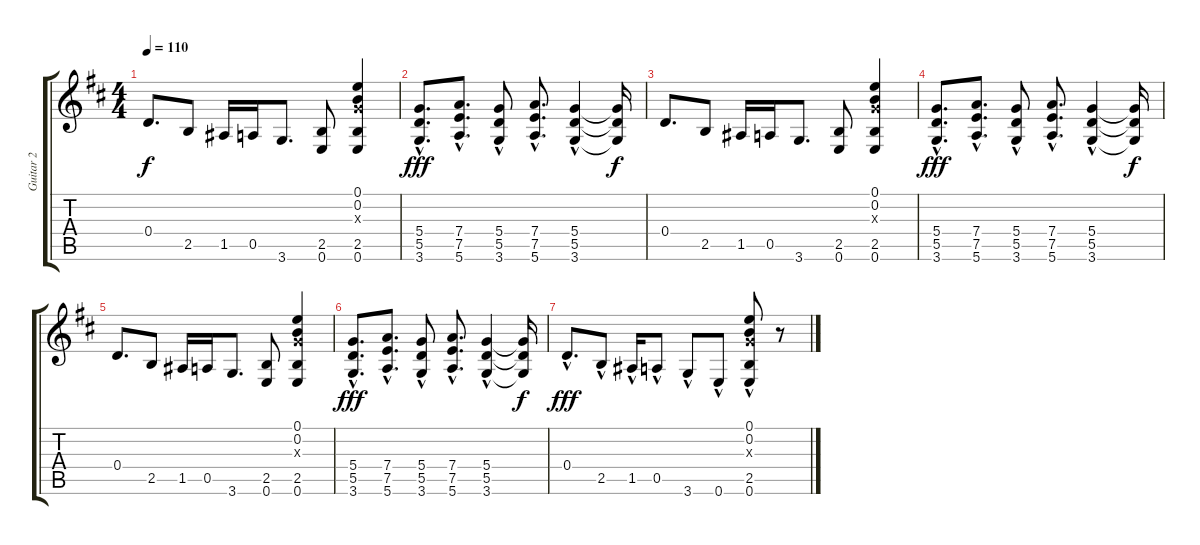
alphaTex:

\track ("Guitar 2" "Guitar 2") {instrument distortionguitar}
\staff {score tabs}
\tuning (E4 B3 G3 D3 A2 E2) {hide}
\ts (4 4)
\tempo 110
\clef g2
\ks d
0.4.8{d dy f} 2.5.8 1.5.16 0.5.16 3.6.8{d} (2.5 0.6).8 (0.1 0.2 0.3{x} 2.5 0.6).4 |
(5.4{hac} 5.5{hac} 3.6{hac}).8{d dy fff} (7.4{hac} 7.5{hac} 5.6{hac}).8{d} (5.4{hac} 5.5{hac} 3.6{hac}).8 (7.4{hac} 7.5{hac} 5.6{hac}).8{d} (5.4{hac} 5.5{hac} 3.6{hac}).4 (5.4{t} 5.5{t} 3.6{t}).16{dy f} |
0.4.8{d} 2.5.8 1.5.16 0.5.16 3.6.8{d} (2.5 0.6).8 (0.1 0.2 0.3{x} 2.5 0.6).4 |
(5.4{hac} 5.5{hac} 3.6{hac}).8{d dy fff} (7.4{hac} 7.5{hac} 5.6{hac}).8{d} (5.4{hac} 5.5{hac} 3.6{hac}).8 (7.4{hac} 7.5{hac} 5.6{hac}).8{d} (5.4{hac} 5.5{hac} 3.6{hac}).4 (5.4{t} 5.5{t} 3.6{t}).16{dy f} |
0.4.8{d} 2.5.8 1.5.16 0.5.16 3.6.8{d} (2.5 0.6).8 (0.1 0.2 0.3{x} 2.5 0.6).4 |
(5.4{hac} 5.5{hac} 3.6{hac}).8{d dy fff} (7.4{hac} 7.5{hac} 5.6{hac}).8{d} (5.4{hac} 5.5{hac} 3.6{hac}).8 (7.4{hac} 7.5{hac} 5.6{hac}).8{d} (5.4{hac} 5.5{hac} 3.6{hac}).4 (5.4{t} 5.5{t} 3.6{t}).16{dy f} |
0.4{hac}.8{d dy fff} 2.5{hac}.8 1.5{hac}.16 0.5{hac}.8 3.6{hac}.8 0.6{hac}.8 (0.1{hac} 0.2{hac} 0.3{hac x} 2.5{hac} 0.6{hac}).8 r.8
